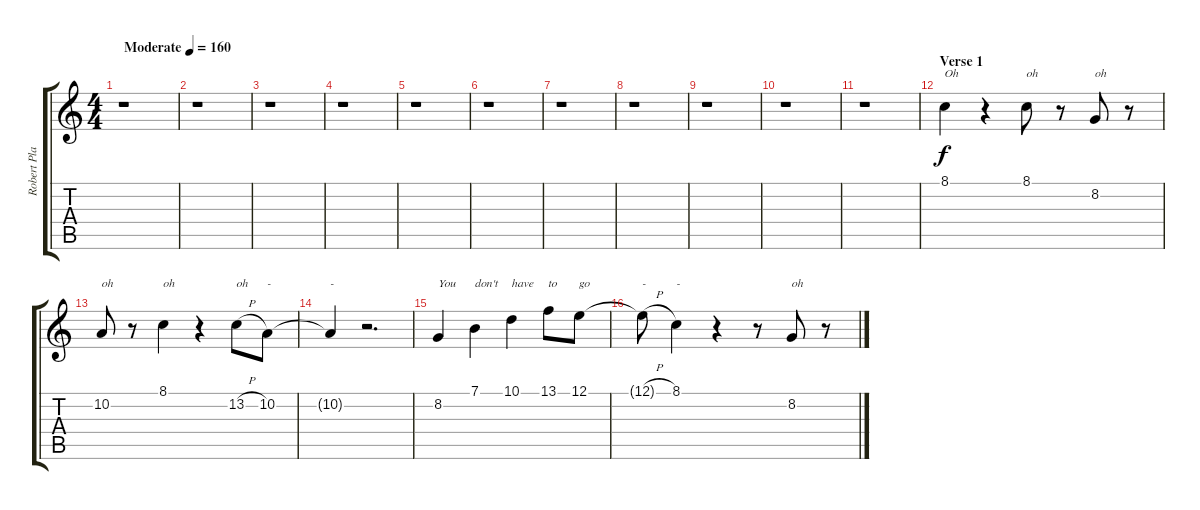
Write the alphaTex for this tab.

\track ("Robert Plant - Vocals" "Robert Pla") {instrument steeldrums}
\staff {score tabs}
\tuning (E4 B3 G3 D3 A2 E2) {hide}
\ts (4 4)
\tempo (160 "Moderate")
\clef g2
\ks c
r.1{dy f instrument steeldrums} |
r.1 |
r.1 |
r.1 |
r.1 |
r.1 |
r.1 |
r.1 |
r.1 |
r.1 |
r.1 |
\section ("" "Verse 1")
8.1.4{txt "Oh"} r.4 8.1.8{txt "oh"} r.8 8.2.8{txt "oh"} r.8 |
10.2.8{txt "oh"} r.8 8.1.4{txt "oh"} r.4 13.2{h}.8{txt "oh"} 10.2.8{txt "-"} |
10.2{t}.4{txt "-"} r.2{d} |
8.2.4{txt "You"} 7.1.4{txt "don't"} 10.1.4{txt "have"} 13.1.8{txt "to"} 12.1.8{txt "go"} |
12.1{h t}.8{txt "-"} 8.1.4{txt "-"} r.4 r.8 8.2.8{txt "oh"} r.8
